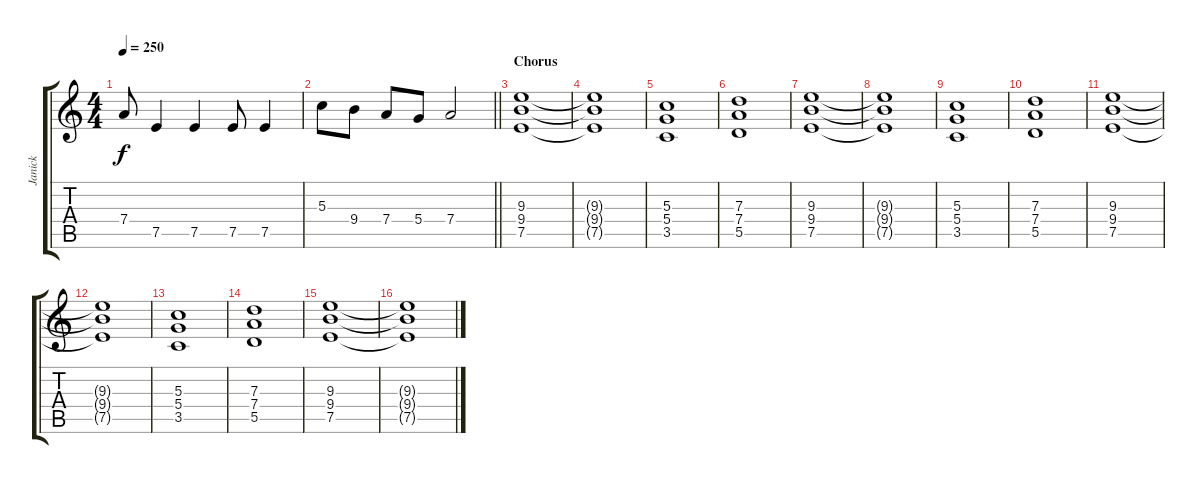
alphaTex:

\track ("Janick" "Janick") {instrument distortionguitar}
\staff {score tabs}
\tuning (E4 B3 G3 D3 A2 E2) {hide}
\ts (4 4)
\tempo 250
\clef g2
\ks c
7.4.8{dy f} 7.5.4 7.5.4 7.5.8 7.5.4 |
\barLineRight lightlight
5.3.8 9.4.8 7.4.8 5.4.8 7.4.2 |
\section ("" "Chorus")
(9.3 9.4 7.5).1 |
(9.3{t} 9.4{t} 7.5{t}).1 |
(5.3 5.4 3.5).1 |
(7.3 7.4 5.5).1 |
(9.3 9.4 7.5).1 |
(9.3{t} 9.4{t} 7.5{t}).1 |
(5.3 5.4 3.5).1 |
(7.3 7.4 5.5).1 |
(9.3 9.4 7.5).1 |
(9.3{t} 9.4{t} 7.5{t}).1 |
(5.3 5.4 3.5).1 |
(7.3 7.4 5.5).1 |
(9.3 9.4 7.5).1 |
(9.3{t} 9.4{t} 7.5{t}).1
